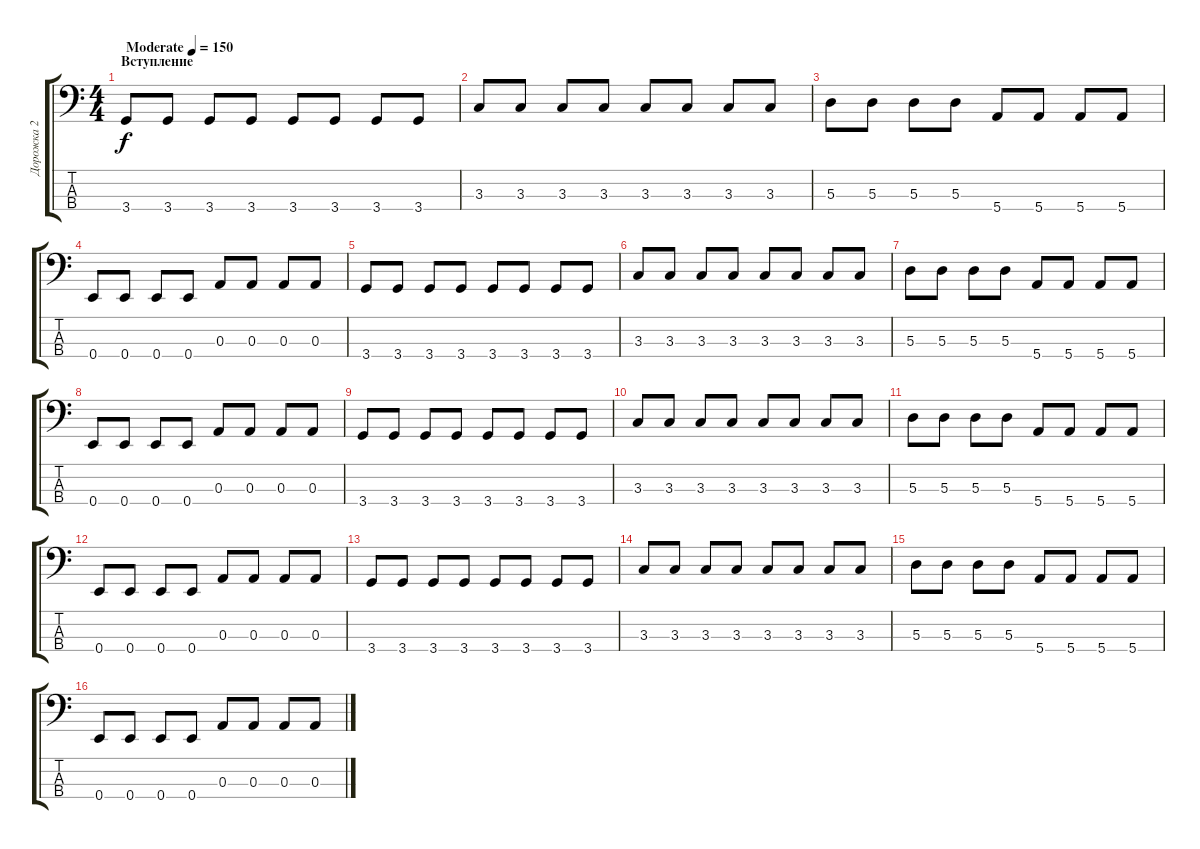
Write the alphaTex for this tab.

\track ("Дорожка 2" "Дорожка 2") {instrument electricbassfinger}
\staff {score tabs}
\tuning (G2 D2 A1 E1) {hide}
\ts (4 4)
\section ("" "Вступление")
\tempo (150 "Moderate")
\clef f4
\ks c
3.4.8{dy f instrument electricbassfinger} 3.4.8 3.4.8 3.4.8 3.4.8 3.4.8 3.4.8 3.4.8 |
3.3.8 3.3.8 3.3.8 3.3.8 3.3.8 3.3.8 3.3.8 3.3.8 |
5.3.8 5.3.8 5.3.8 5.3.8 5.4.8 5.4.8 5.4.8 5.4.8 |
0.4.8 0.4.8 0.4.8 0.4.8 0.3.8 0.3.8 0.3.8 0.3.8 |
3.4.8 3.4.8 3.4.8 3.4.8 3.4.8 3.4.8 3.4.8 3.4.8 |
3.3.8 3.3.8 3.3.8 3.3.8 3.3.8 3.3.8 3.3.8 3.3.8 |
5.3.8 5.3.8 5.3.8 5.3.8 5.4.8 5.4.8 5.4.8 5.4.8 |
0.4.8 0.4.8 0.4.8 0.4.8 0.3.8 0.3.8 0.3.8 0.3.8 |
3.4.8 3.4.8 3.4.8 3.4.8 3.4.8 3.4.8 3.4.8 3.4.8 |
3.3.8 3.3.8 3.3.8 3.3.8 3.3.8 3.3.8 3.3.8 3.3.8 |
5.3.8 5.3.8 5.3.8 5.3.8 5.4.8 5.4.8 5.4.8 5.4.8 |
0.4.8 0.4.8 0.4.8 0.4.8 0.3.8 0.3.8 0.3.8 0.3.8 |
3.4.8 3.4.8 3.4.8 3.4.8 3.4.8 3.4.8 3.4.8 3.4.8 |
3.3.8 3.3.8 3.3.8 3.3.8 3.3.8 3.3.8 3.3.8 3.3.8 |
5.3.8 5.3.8 5.3.8 5.3.8 5.4.8 5.4.8 5.4.8 5.4.8 |
0.4.8 0.4.8 0.4.8 0.4.8 0.3.8 0.3.8 0.3.8 0.3.8
